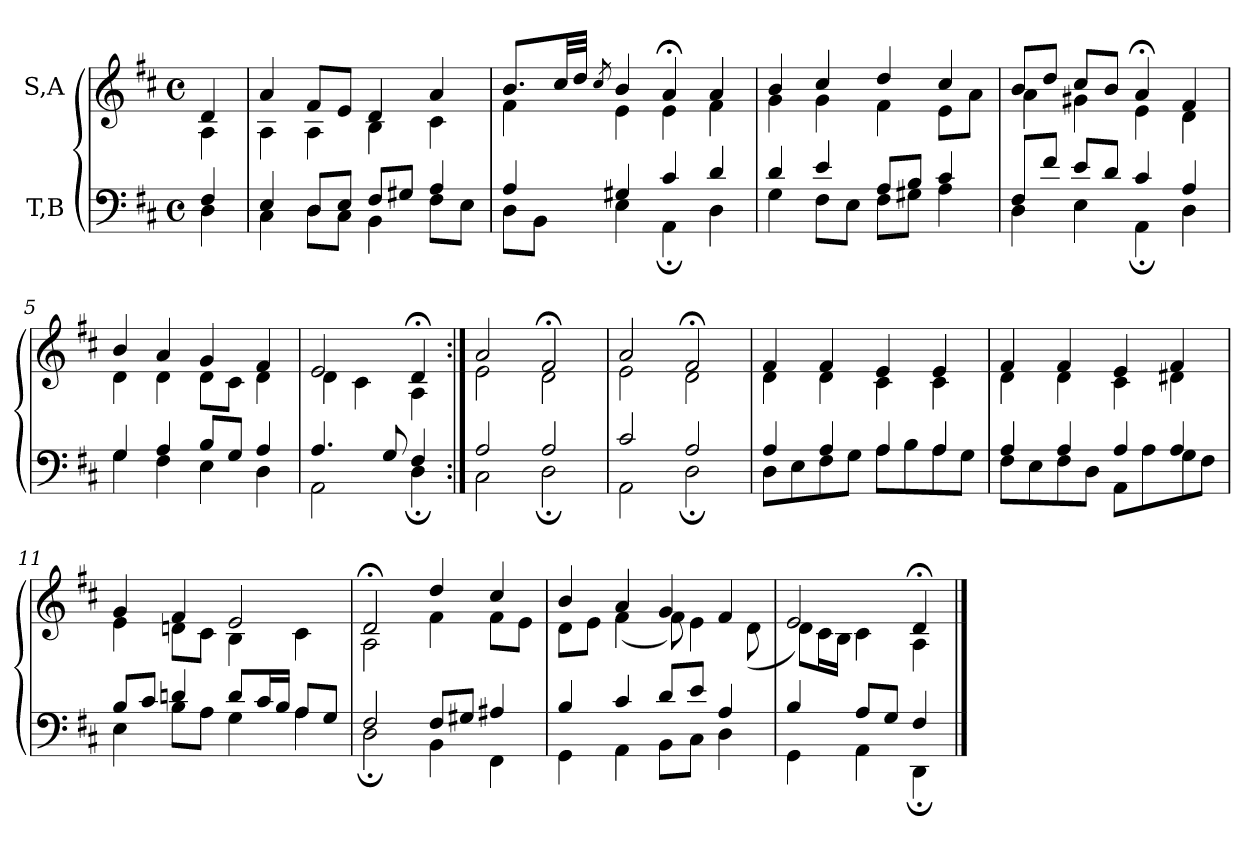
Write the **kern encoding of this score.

**kern	**kern
*part2	*part1
*staff2	*staff1
*I"T,B	*I"S,A
*clefF4	*clefG2
*k[f#c#]	*k[f#c#]
*M4/4	*M4/4
*met(c)	*met(c)
=	=
*^	*^
4F#	4D	4d	4A
=1	=1	=1	=1
4E	4C#	4a	4A
8DL	8DL	8f#L	4A
8EJ	8C#J	8eJ	.
8F#L	4BB	4d	4B
8G#XJ	.	.	.
4A	8F#L	4a	4c#
.	8EJ	.	.
=2	=2	=2	=2
4A	8DL	8.bL	4f#
.	8BBJ	.	.
.	.	32cc#LL	.
.	.	32ddJJJ	.
.	.	8qcc#	.
4G#X	4E	4b	4e
4c#	4AA;	4a;<	4e
4d	4D	4a	4f#
=3	=3	=3	=3
4d	4G	4b	4g
4e	8F#L	4cc#	4g
.	8EJ	.	.
8AL	8F#L	4dd	4f#
8BJ	8G#XJ	.	.
4c#	4A	4cc#	8eL
.	.	.	8aJ
=4	=4	=4	=4
8F#L	4D	8bL	4a
8f#J	.	8ddJ	.
8eL	4E	8cc#L	4g#X
8dJ	.	8bJ	.
4c#	4AA;	4a;<	4e
4A	4D	4f#	4d
=5	=5	=5	=5
4G	4G	4b	4d
4A	4F#	4a	4d
8BL	4E	4g	8dL
8GJ	.	.	8c#J
4A	4D	4f#	4d
=980	=980	=980	=980
4.A	2AA	2e	4d
.	.	.	4c#
8G	.	.	.
4F#	4D;	4d;<	4A
=7:|!	=7:|!	=7:|!	=7:|!
2A	2C#	2a	2e
2A	2D;	2f#;<	2d
=8	=8	=8	=8
2c#	2AA	2a	2e
2A	2D;	2f#;<	2d
=9	=9	=9	=9
4A	8DL	4f#	4d
.	8E	.	.
4A	8F#	4f#	4d
.	8GJ	.	.
4A	8AL	4e	4c#
.	8B	.	.
4A	8A	4e	4c#
.	8GJ	.	.
=10	=10	=10	=10
4A	8F#L	4f#	4d
.	8E	.	.
4A	8F#	4f#	4d
.	8DJ	.	.
4A	8AAL	4e	4c#
.	8A	.	.
4A	8G	4f#	4d#X
.	8F#J	.	.
=11	=11	=11	=11
8BL	4E	4g	4e
8c#J	.	.	.
4dn	8BL	4f#	8dnL
.	8AJ	.	8c#J
8dL	4G	2e	4B
16c#L	.	.	.
16BJJ	.	.	.
8AL	4A	.	4c#
8GJ	.	.	.
=12	=12	=12	=12
2F#	2D;	2d;<	2A
8F#L	4BB	4dd	4f#
8G#XJ	.	.	.
4A#X	4FF#	4cc#	8f#L
.	.	.	8eJ
=13	=13	=13	=13
4B	4GG	4b	8dL
.	.	.	8eJ
4c#	4AA	4a	(<4f#
8dL	8BBL	4g	8f#)
8eJ	8C#J	.	4e
4A	4D	4f#	.
.	.	.	(<8d
=988	=988	=988	=988
4B	4GG	2e	8dL)
.	.	.	16c#L
.	.	.	16BJJ
8AL	4AA	.	4c#
8GJ	.	.	.
4F#	4DD;	4d;<	4A
*v	*v	*	*
*	*v	*v
==	==
*-	*-
